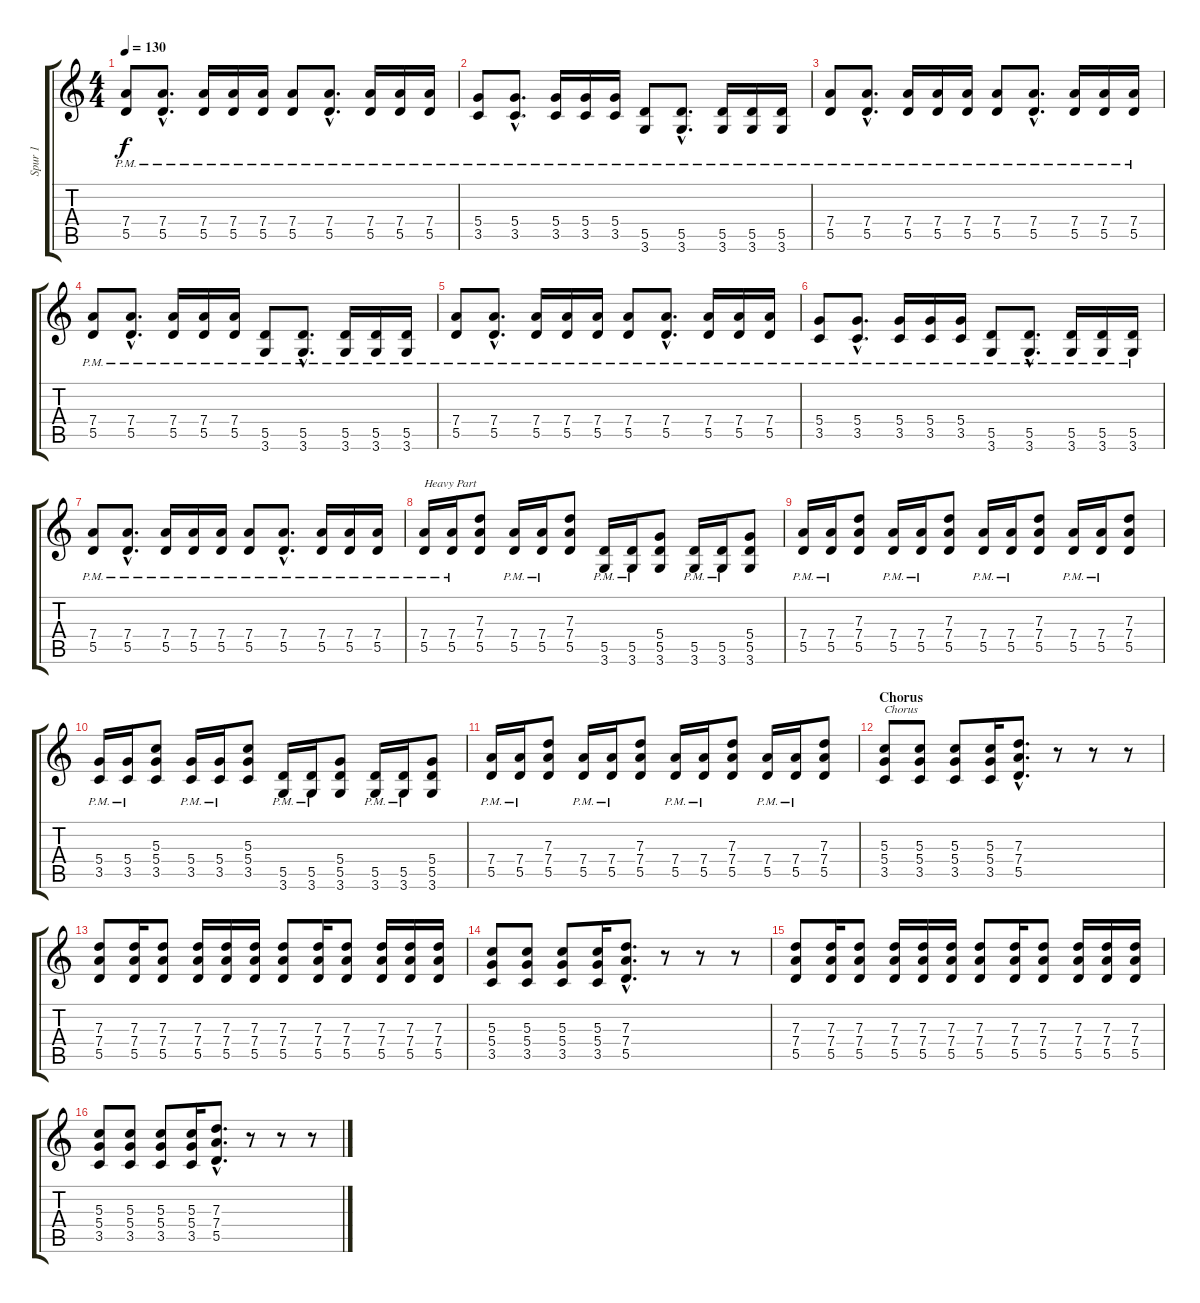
\track ("Spur 1" "Spur 1") {instrument acousticguitarnylon}
\staff {score tabs}
\tuning (E4 B3 G3 D3 A2 E2) {hide}
\ts (4 4)
\tempo 130
\clef g2
\ks c
(7.4{pm} 5.5{pm}).8{dy f} (7.4{hac pm} 5.5{hac pm}).8{d} (7.4{pm} 5.5{pm}).16 (7.4{pm} 5.5{pm}).16 (7.4{pm} 5.5{pm}).16 (7.4{pm} 5.5{pm}).8 (7.4{hac pm} 5.5{hac pm}).8{d} (7.4{pm} 5.5{pm}).16 (7.4{pm} 5.5{pm}).16 (7.4{pm} 5.5{pm}).16 |
(5.4{pm} 3.5{pm}).8 (5.4{hac pm} 3.5{hac pm}).8{d} (5.4{pm} 3.5{pm}).16 (5.4{pm} 3.5{pm}).16 (5.4{pm} 3.5{pm}).16 (5.5{pm} 3.6{pm}).8 (5.5{hac pm} 3.6{hac pm}).8{d} (5.5{pm} 3.6{pm}).16 (5.5{pm} 3.6{pm}).16 (5.5{pm} 3.6{pm}).16 |
(7.4{pm} 5.5{pm}).8 (7.4{hac pm} 5.5{hac pm}).8{d} (7.4{pm} 5.5{pm}).16 (7.4{pm} 5.5{pm}).16 (7.4{pm} 5.5{pm}).16 (7.4{pm} 5.5{pm}).8 (7.4{hac pm} 5.5{hac pm}).8{d} (7.4{pm} 5.5{pm}).16 (7.4{pm} 5.5{pm}).16 (7.4{pm} 5.5{pm}).16 |
(7.4{pm} 5.5{pm}).8 (7.4{hac pm} 5.5{hac pm}).8{d} (7.4{pm} 5.5{pm}).16 (7.4{pm} 5.5{pm}).16 (7.4{pm} 5.5{pm}).16 (5.5{pm} 3.6{pm}).8 (5.5{hac pm} 3.6{hac pm}).8{d} (5.5{pm} 3.6{pm}).16 (5.5{pm} 3.6{pm}).16 (5.5{pm} 3.6{pm}).16 |
(7.4{pm} 5.5{pm}).8 (7.4{hac pm} 5.5{hac pm}).8{d} (7.4{pm} 5.5{pm}).16 (7.4{pm} 5.5{pm}).16 (7.4{pm} 5.5{pm}).16 (7.4{pm} 5.5{pm}).8 (7.4{hac pm} 5.5{hac pm}).8{d} (7.4{pm} 5.5{pm}).16 (7.4{pm} 5.5{pm}).16 (7.4{pm} 5.5{pm}).16 |
(5.4{pm} 3.5{pm}).8 (5.4{hac pm} 3.5{hac pm}).8{d} (5.4{pm} 3.5{pm}).16 (5.4{pm} 3.5{pm}).16 (5.4{pm} 3.5{pm}).16 (5.5{pm} 3.6{pm}).8 (5.5{hac pm} 3.6{hac pm}).8{d} (5.5{pm} 3.6{pm}).16 (5.5{pm} 3.6{pm}).16 (5.5{pm} 3.6{pm}).16 |
(7.4{pm} 5.5{pm}).8 (7.4{hac pm} 5.5{hac pm}).8{d} (7.4{pm} 5.5{pm}).16 (7.4{pm} 5.5{pm}).16 (7.4{pm} 5.5{pm}).16 (7.4{pm} 5.5{pm}).8 (7.4{hac pm} 5.5{hac pm}).8{d} (7.4{pm} 5.5{pm}).16 (7.4{pm} 5.5{pm}).16 (7.4{pm} 5.5{pm}).16 |
(7.4{pm} 5.5{pm}).16{txt "Heavy Part"} (7.4{pm} 5.5{pm}).16 (7.3 7.4 5.5).8 (7.4{pm} 5.5{pm}).16 (7.4{pm} 5.5{pm}).16 (7.3 7.4 5.5).8 (5.5{pm} 3.6{pm}).16 (5.5{pm} 3.6{pm}).16 (5.4 5.5 3.6).8 (5.5{pm} 3.6{pm}).16 (5.5{pm} 3.6{pm}).16 (5.4 5.5 3.6).8 |
(7.4{pm} 5.5{pm}).16 (7.4{pm} 5.5{pm}).16 (7.3 7.4 5.5).8 (7.4{pm} 5.5{pm}).16 (7.4{pm} 5.5{pm}).16 (7.3 7.4 5.5).8 (7.4{pm} 5.5{pm}).16 (7.4{pm} 5.5{pm}).16 (7.3 7.4 5.5).8 (7.4{pm} 5.5{pm}).16 (7.4{pm} 5.5{pm}).16 (7.3 7.4 5.5).8 |
(5.4{pm} 3.5{pm}).16 (5.4{pm} 3.5{pm}).16 (5.3 5.4 3.5).8 (5.4{pm} 3.5{pm}).16 (5.4{pm} 3.5{pm}).16 (5.3 5.4 3.5).8 (5.5{pm} 3.6{pm}).16 (5.5{pm} 3.6{pm}).16 (5.4 5.5 3.6).8 (5.5{pm} 3.6{pm}).16 (5.5{pm} 3.6{pm}).16 (5.4 5.5 3.6).8 |
(7.4{pm} 5.5{pm}).16 (7.4{pm} 5.5{pm}).16 (7.3 7.4 5.5).8 (7.4{pm} 5.5{pm}).16 (7.4{pm} 5.5{pm}).16 (7.3 7.4 5.5).8 (7.4{pm} 5.5{pm}).16 (7.4{pm} 5.5{pm}).16 (7.3 7.4 5.5).8 (7.4{pm} 5.5{pm}).16 (7.4{pm} 5.5{pm}).16 (7.3 7.4 5.5).8 |
\section ("" "Chorus")
(5.3 5.4 3.5).8{txt "Chorus"} (5.3 5.4 3.5).8 (5.3 5.4 3.5).8 (5.3 5.4 3.5).16 (7.3{hac} 7.4{hac} 5.5{hac}).8{d} r.8 r.8 r.8 |
(7.3 7.4 5.5).8 (7.3 7.4 5.5).16 (7.3 7.4 5.5).8 (7.3 7.4 5.5).16 (7.3 7.4 5.5).16 (7.3 7.4 5.5).16 (7.3 7.4 5.5).8 (7.3 7.4 5.5).16 (7.3 7.4 5.5).8 (7.3 7.4 5.5).16 (7.3 7.4 5.5).16 (7.3 7.4 5.5).16 |
(5.3 5.4 3.5).8 (5.3 5.4 3.5).8 (5.3 5.4 3.5).8 (5.3 5.4 3.5).16 (7.3{hac} 7.4{hac} 5.5{hac}).8{d} r.8 r.8 r.8 |
(7.3 7.4 5.5).8 (7.3 7.4 5.5).16 (7.3 7.4 5.5).8 (7.3 7.4 5.5).16 (7.3 7.4 5.5).16 (7.3 7.4 5.5).16 (7.3 7.4 5.5).8 (7.3 7.4 5.5).16 (7.3 7.4 5.5).8 (7.3 7.4 5.5).16 (7.3 7.4 5.5).16 (7.3 7.4 5.5).16 |
(5.3 5.4 3.5).8 (5.3 5.4 3.5).8 (5.3 5.4 3.5).8 (5.3 5.4 3.5).16 (7.3{hac} 7.4{hac} 5.5{hac}).8{d} r.8 r.8 r.8
